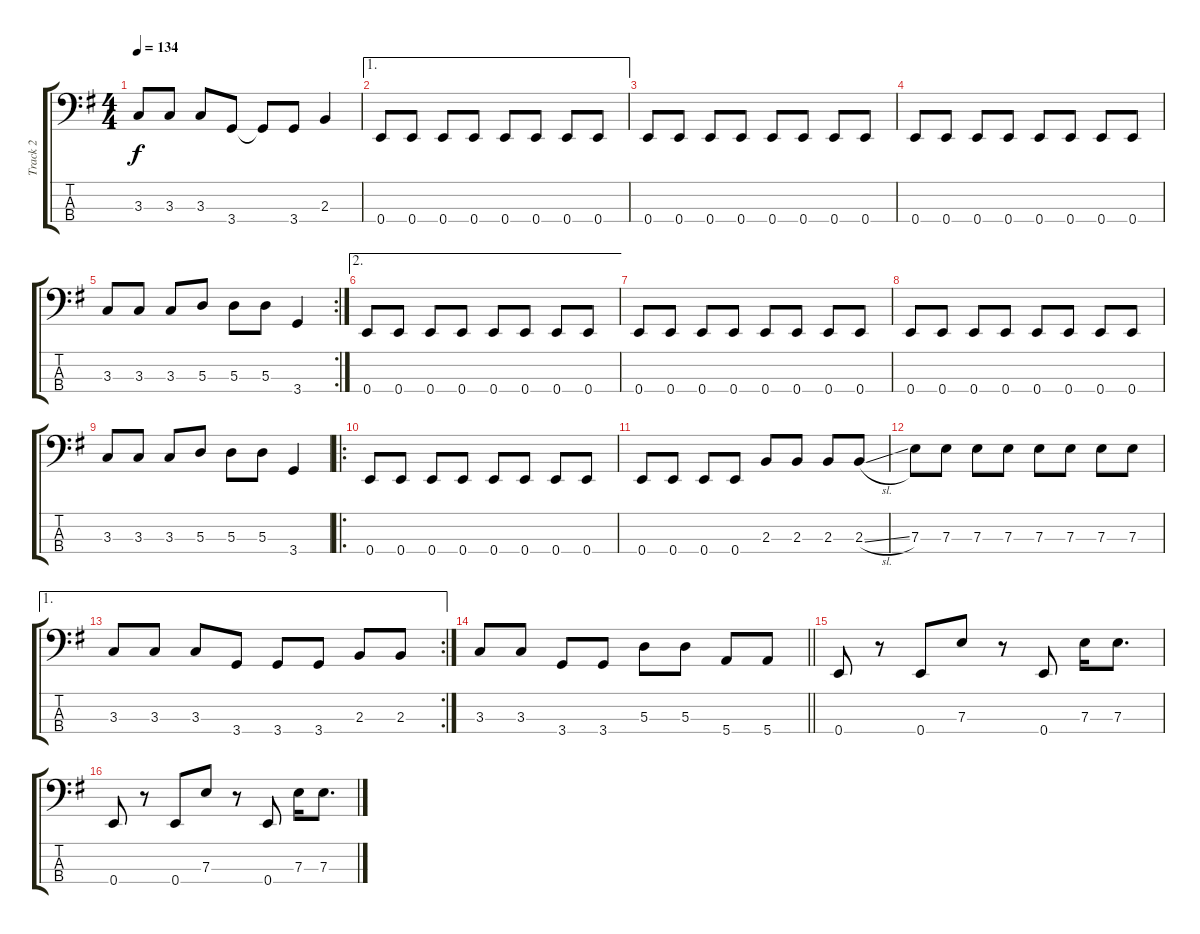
\track ("Track 2" "Track 2") {instrument electricbassfinger}
\staff {score tabs}
\tuning (G2 D2 A1 E1) {hide}
\ts (4 4)
\tempo 134
\clef f4
\ks g
3.3.8{dy f} 3.3.8 3.3.8 3.4.8 3.4{t}.8 3.4.8 2.3.4 |
\ae 1
0.4.8 0.4.8 0.4.8 0.4.8 0.4.8 0.4.8 0.4.8 0.4.8 |
0.4.8 0.4.8 0.4.8 0.4.8 0.4.8 0.4.8 0.4.8 0.4.8 |
0.4.8 0.4.8 0.4.8 0.4.8 0.4.8 0.4.8 0.4.8 0.4.8 |
\rc 2
3.3.8 3.3.8 3.3.8 5.3.8 5.3.8 5.3.8 3.4.4 |
\ae 2
0.4.8 0.4.8 0.4.8 0.4.8 0.4.8 0.4.8 0.4.8 0.4.8 |
0.4.8 0.4.8 0.4.8 0.4.8 0.4.8 0.4.8 0.4.8 0.4.8 |
0.4.8 0.4.8 0.4.8 0.4.8 0.4.8 0.4.8 0.4.8 0.4.8 |
3.3.8 3.3.8 3.3.8 5.3.8 5.3.8 5.3.8 3.4.4 |
\ro
0.4.8 0.4.8 0.4.8 0.4.8 0.4.8 0.4.8 0.4.8 0.4.8 |
0.4.8 0.4.8 0.4.8 0.4.8 2.3.8 2.3.8 2.3.8 2.3{sl}.8 |
7.3.8 7.3.8 7.3.8 7.3.8 7.3.8 7.3.8 7.3.8 7.3.8 |
\ae 1
\rc 2
3.3.8 3.3.8 3.3.8 3.4.8 3.4.8 3.4.8 2.3.8 2.3.8 |
\barLineRight lightlight
3.3.8 3.3.8 3.4.8 3.4.8 5.3.8 5.3.8 5.4.8 5.4.8 |
0.4.8 r.8 0.4.8 7.3.8 r.8 0.4.8 7.3.16 7.3.8{d} |
0.4.8 r.8 0.4.8 7.3.8 r.8 0.4.8 7.3.16 7.3.8{d}
